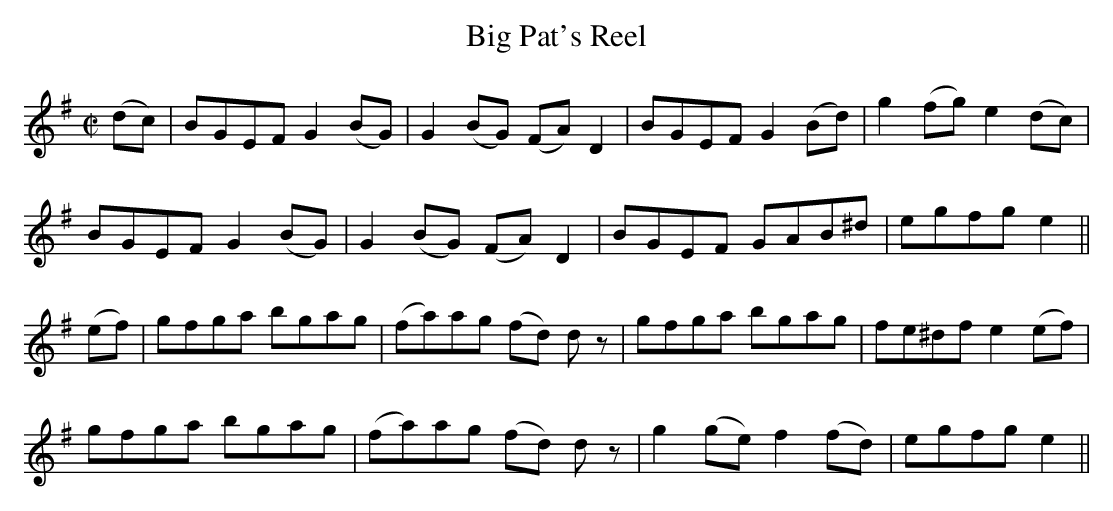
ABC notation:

X:1
T: Big Pat's Reel
M: C|
L: 1/8
K: Em
(dc)|BGEFG2(BG)|G2(BG) (FA)D2|BGEFG2(Bd)|g2(fg)e2(dc)|
BGEFG2(BG)|G2(BG) (FA)D2|BGEF GAB^d|egfge2||
(ef)|gfga bgag|(fa)ag (fd) dz|gfga bgag|fe^dfe2(ef)|
gfga bgag|(fa)ag (fd) dz|g2(ge)f2(fd)|egfge2||
